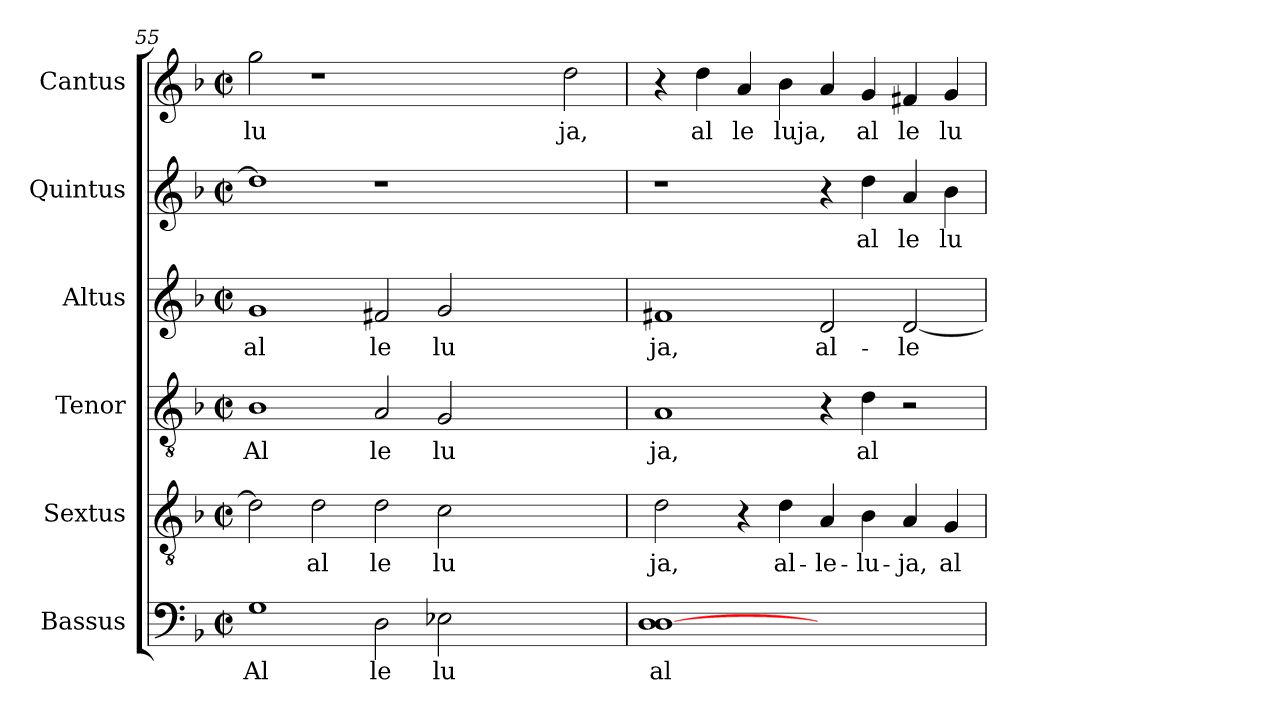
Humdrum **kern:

**kern	**text	**kern	**text	**kern	**text	**kern	**text	**kern	**text	**kern	**text
*part6	*part6	*part5	*part5	*part4	*part4	*part3	*part3	*part2	*part2	*part1	*part1
*staff6	*staff6	*staff5	*staff5	*staff4	*staff4	*staff3	*staff3	*staff2	*staff2	*staff1	*staff1
*I"Bassus	*	*I"Sextus	*	*I"Tenor	*	*I"Altus	*	*I"Quintus	*	*I"Cantus	*
*clefF4	*	*clefGv2	*	*clefGv2	*	*clefG2	*	*clefG2	*	*clefG2	*
*k[b-]	*	*k[b-]	*	*k[b-]	*	*k[b-]	*	*k[b-]	*	*k[b-]	*
*F:	*	*F:	*	*F:	*	*F:	*	*F:	*	*F:	*
*M2/2	*	*M2/2	*	*M2/2	*	*M2/2	*	*M2/2	*	*M2/2	*
*met(c|)	*	*met(c|)	*	*met(c|)	*	*met(c|)	*	*met(c|)	*	*met(c|)	*
=55	=55	=55	=55	=55	=55	=55	=55	=55	=55	=55	=55
!	!LO:LY:b:cj	!	!	!	!LO:LY:b:cj	!	!LO:LY:b:cj	!	!	!	!LO:LY:b:cj
1G	Al	2d\]	.	1B-	Al	1g	al	1dd]	.	2gg\	lu
!	!	!	!LO:LY:b:cj	!	!	!	!	!	!	!LO:N:vis=1	!
.	.	2d\	al	.	.	.	.	.	.	0r	.
!	!LO:LY:b:cj	!	!LO:LY:b:cj	!	!LO:LY:b:cj	!	!LO:LY:b:cj	!LO:N:vis=1	!	!	!
2D\	le	2d\	le	2A/	le	2f#X/	le	0r	.	.	.
!	!LO:LY:b:cj	!	!LO:LY:b:cj	!	!LO:LY:b:cj	!	!LO:LY:b:cj	!	!	!	!
2E-X\	lu	2c\	lu	2G/	lu	2g/	lu	.	.	.	.
1ryy	.	1ryy	.	1ryy	.	1ryy	.	.	.	.	.
!	!	!	!	!	!	!	!	!	!	!	!LO:LY:b:cj
.	.	.	.	.	.	.	.	.	.	2dd\	ja,
!!LO:LB:g=z
=56	=56	=56	=56	=56	=56	=56	=56	=56	=56	=56	=56
!	!LO:LY:b:cj	!	!LO:LY:b:cj	!	!LO:LY:b:cj	!	!LO:LY:b:cj	!	!	!	!
1D [>1D	al-	2d\	ja,	1A	ja,	1f#X	ja,	1r	.	4r	.
!	!	!	!	!	!	!	!	!	!	!	!LO:LY:b:cj
.	.	.	.	.	.	.	.	.	.	4dd\	al
!	!	!	!	!	!	!	!	!	!	!	!LO:LY:b:cj
.	.	4r	.	.	.	.	.	.	.	4a/	le
!	!	!	!LO:LY:b:cj	!	!	!	!	!	!	!	!LO:LY:b
.	.	4d\	al-	.	.	.	.	.	.	4b-\	luja,
!	!	!	!LO:LY:b:cj	!	!	!	!LO:LY:b:cj	!	!	!	!
1ryy	.	4A/	-le-	4r	.	2d/	al-	4r	.	4a/	.
!	!	!	!LO:LY:b:cj	!	!LO:LY:b:cj	!	!	!	!LO:LY:b:cj	!	!LO:LY:b:cj
.	.	4B-\	-lu-	4d\	al	.	.	4dd\	al	4g/	al
!	!	!	!LO:LY:b:cj	!	!	!	!LO:LY:b:cj	!	!LO:LY:b:cj	!	!LO:LY:b:cj
.	.	4A/	-ja,	2r	.	[<2d/	-le-	4a/	le	4f#X/	le
!	!	!	!LO:LY:b:cj	!	!	!	!	!	!LO:LY:b:cj	!	!LO:LY:b:cj
.	.	4G/	al-	.	.	.	.	4b-\	lu	4g/	lu
=	=	=	=	=	=	=	=	=	=	=	=
*-	*-	*-	*-	*-	*-	*-	*-	*-	*-	*-	*-
